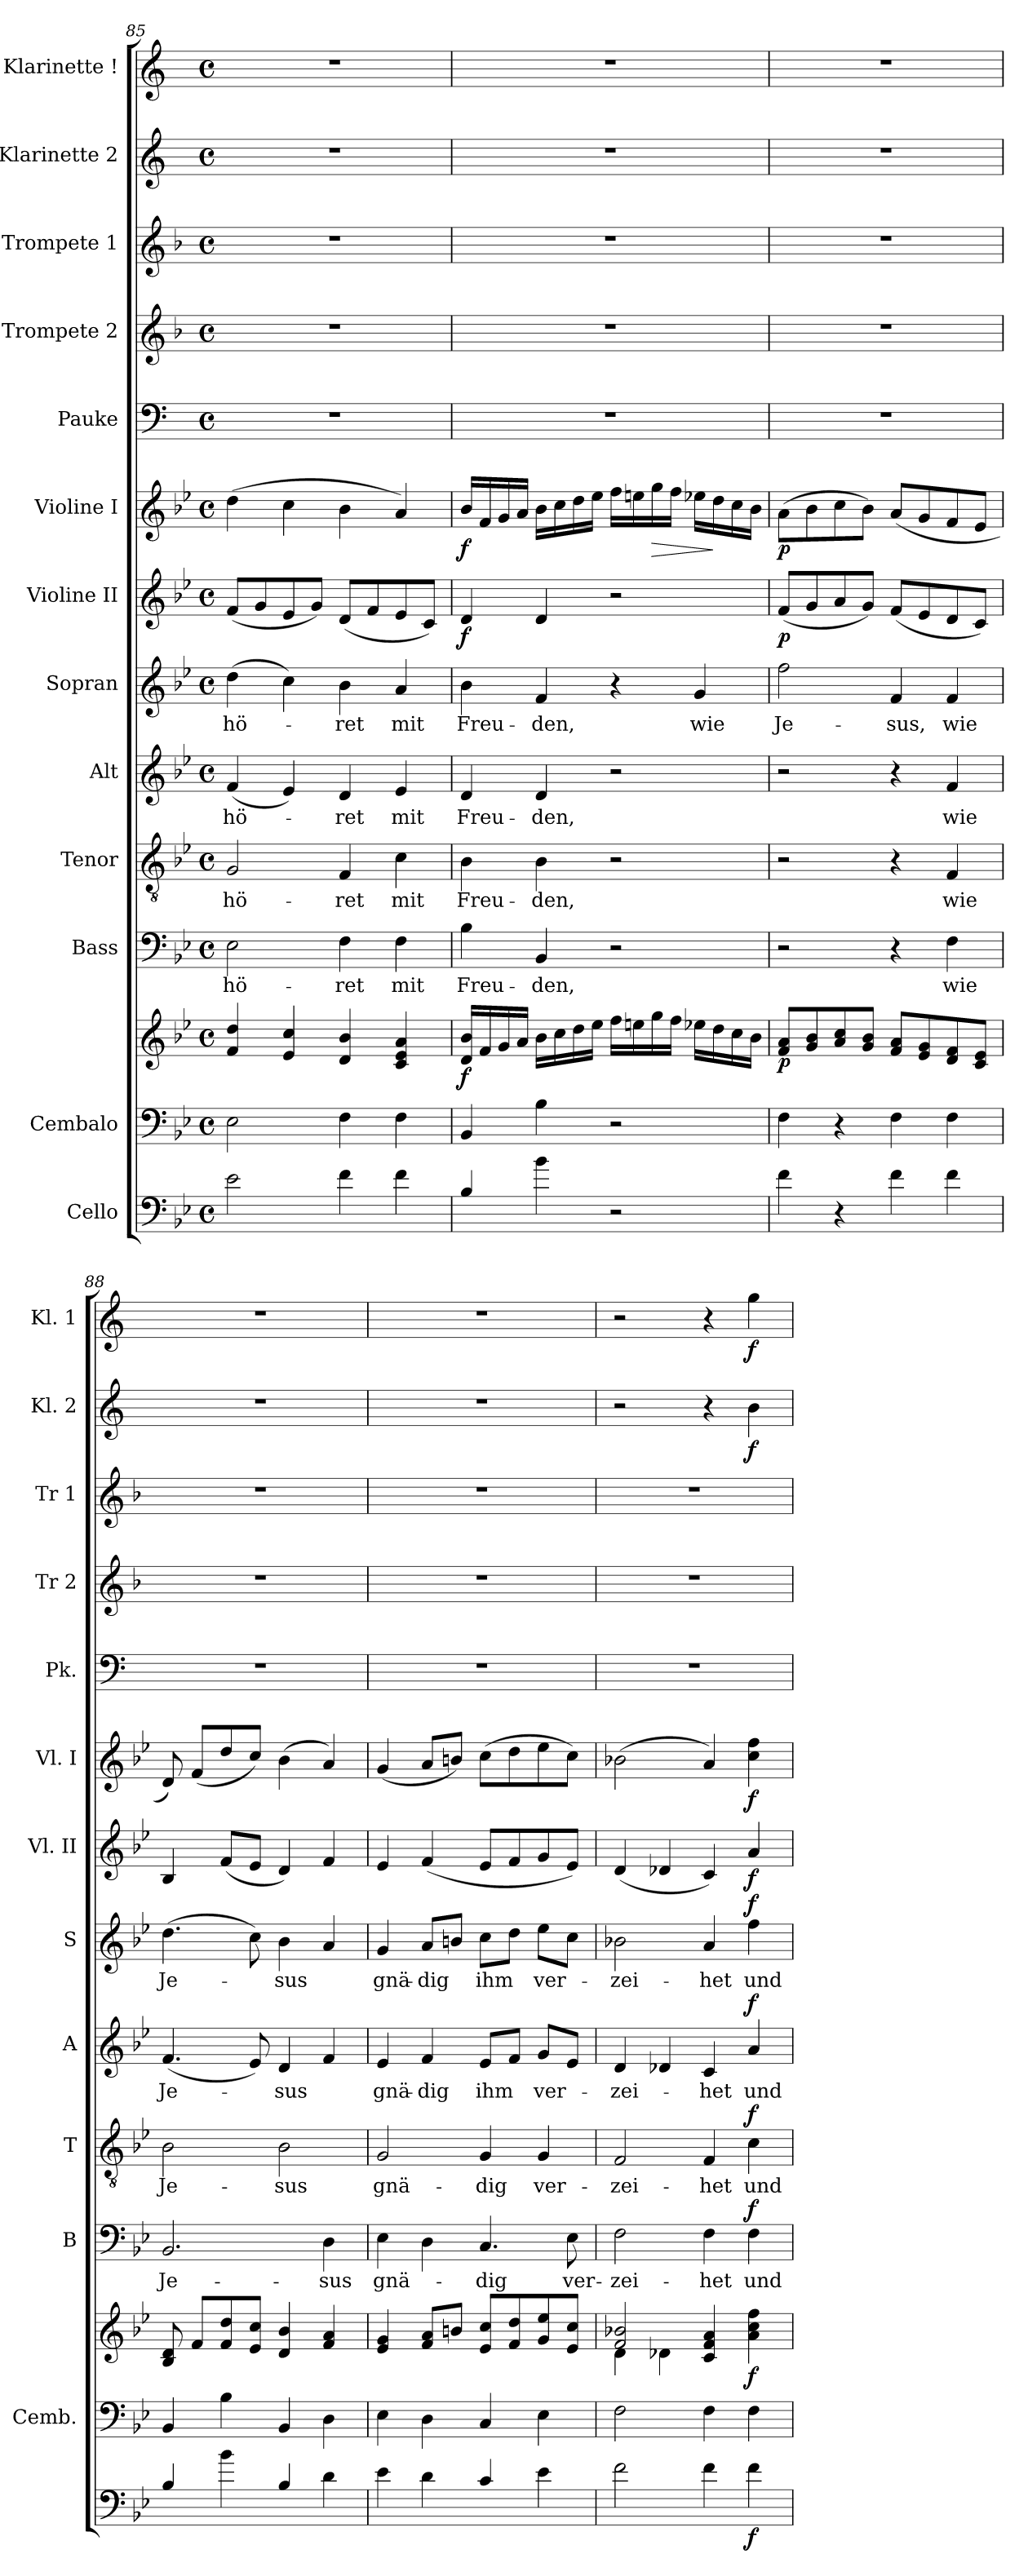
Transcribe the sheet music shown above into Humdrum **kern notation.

**kern	**dynam	**kern	**kern	**dynam	**kern	**text	**dynam	**kern	**text	**dynam	**kern	**text	**dynam	**kern	**text	**dynam	**kern	**dynam	**kern	**dynam	**kern	**kern	**kern	**kern	**dynam	**kern	**dynam
*part13	*part13	*part12	*part12	*part12	*part11	*part11	*part11	*part10	*part10	*part10	*part9	*part9	*part9	*part8	*part8	*part8	*part7	*part7	*part6	*part6	*part5	*part4	*part3	*part2	*part2	*part1	*part1
*staff14	*staff14	*staff13	*staff12	*staff12/13	*staff11	*staff11	*staff11	*staff10	*staff10	*staff10	*staff9	*staff9	*staff9	*staff8	*staff8	*staff8	*staff7	*staff7	*staff6	*staff6	*staff5	*staff4	*staff3	*staff2	*staff2	*staff1	*staff1
*I"Cello	*	*I"Cembalo	*	*	*I"Bass	*	*	*I"Tenor	*	*	*I"Alt	*	*	*I"Sopran	*	*	*I"Violine II	*	*I"Violine I	*	*I"Pauke	*I"Trompete 2	*I"Trompete 1	*I"Klarinette 2	*	*I"Klarinette !	*
*	*	*I'Cemb.	*	*	*I'B	*	*	*I'T	*	*	*I'A	*	*	*I'S	*	*	*I'Vl. II	*	*I'Vl. I	*	*I'Pk.	*I'Tr 2	*I'Tr 1	*I'Kl. 2	*	*I'Kl. 1	*
!!LO:PB:g=z
*clefF4	*	*clefF4	*clefG2	*	*clefF4	*	*	*clefGv2	*	*	*clefG2	*	*	*clefG2	*	*	*clefG2	*	*clefG2	*	*clefF4	*clefG2	*clefG2	*clefG2	*	*clefG2	*
*ITrd7c12	*	*	*	*	*	*	*	*	*	*	*	*	*	*	*	*	*	*	*	*	*ITrd1c2	*ITrd4c7	*ITrd4c7	*ITrd1c2	*	*ITrd1c2	*
*k[b-e-]	*	*k[b-e-]	*k[b-e-]	*	*k[b-e-]	*	*	*k[b-e-]	*	*	*k[b-e-]	*	*	*k[b-e-]	*	*	*k[b-e-]	*	*k[b-e-]	*	*k[b-e-]	*k[b-e-]	*k[b-e-]	*k[b-e-]	*	*k[b-e-]	*
*B-:	*	*B-:	*B-:	*	*B-:	*	*	*B-:	*	*	*B-:	*	*	*B-:	*	*	*B-:	*	*B-:	*	*B-:	*B-:	*B-:	*B-:	*	*B-:	*
*M4/4	*	*M4/4	*M4/4	*	*M4/4	*	*	*M4/4	*	*	*M4/4	*	*	*M4/4	*	*	*M4/4	*	*M4/4	*	*M4/4	*M4/4	*M4/4	*M4/4	*	*M4/4	*
*met(c)	*	*met(c)	*met(c)	*	*met(c)	*	*	*met(c)	*	*	*met(c)	*	*	*met(c)	*	*	*met(c)	*	*met(c)	*	*met(c)	*met(c)	*met(c)	*met(c)	*	*met(c)	*
=85	=85	=85	=85	=85	=85	=85	=85	=85	=85	=85	=85	=85	=85	=85	=85	=85	=85	=85	=85	=85	=85	=85	=85	=85	=85	=85	=85
!	!	!	!	!	!	!LO:LY:b	!	!	!LO:LY:b	!	!	!LO:LY:b	!	!	!LO:LY:b	!	!	!	!	!	!	!	!	!	!	!	!
2E-\	.	2E-\	4f/ 4dd/	.	2E-\	hö-	.	2G/	hö-	.	(<4f/	hö-	.	(>4dd\	hö-	.	(<8f/L	.	(>4dd\	.	1r	1r	1r	1r	.	1r	.
.	.	.	.	.	.	.	.	.	.	.	.	.	.	.	.	.	8g/	.	.	.	.	.	.	.	.	.	.
.	.	.	4e-/ 4cc/	.	.	.	.	.	.	.	4e-/)	.	.	4cc\)	.	.	8e-/	.	4cc\	.	.	.	.	.	.	.	.
.	.	.	.	.	.	.	.	.	.	.	.	.	.	.	.	.	8g/J)	.	.	.	.	.	.	.	.	.	.
!	!	!	!	!	!	!LO:LY:b	!	!	!LO:LY:b	!	!	!LO:LY:b	!	!	!LO:LY:b	!	!	!	!	!	!	!	!	!	!	!	!
4F\	.	4F\	4d/ 4b-/	.	4F\	-ret	.	4F/	-ret	.	4d/	-ret	.	4b-\	-ret	.	(<8d/L	.	4b-\	.	.	.	.	.	.	.	.
.	.	.	.	.	.	.	.	.	.	.	.	.	.	.	.	.	8f/	.	.	.	.	.	.	.	.	.	.
!	!	!	!	!	!	!LO:LY:b	!	!	!LO:LY:b	!	!	!LO:LY:b	!	!	!LO:LY:b	!	!	!	!	!	!	!	!	!	!	!	!
4F\	.	4F\	4c/ 4e-/ 4a/	.	4F\	mit	.	4c\	mit	.	4e-/	mit	.	4a/	mit	.	8e-/	.	4a/)	.	.	.	.	.	.	.	.
.	.	.	.	.	.	.	.	.	.	.	.	.	.	.	.	.	8c/J)	.	.	.	.	.	.	.	.	.	.
=86	=86	=86	=86	=86	=86	=86	=86	=86	=86	=86	=86	=86	=86	=86	=86	=86	=86	=86	=86	=86	=86	=86	=86	=86	=86	=86	=86
!	!	!	!	!LO:DY:b	!	!LO:LY:b	!	!	!LO:LY:b	!	!	!LO:LY:b	!	!	!LO:LY:b	!	!	!LO:DY:b	!	!LO:DY:b	!	!	!	!	!	!	!
4BB-/	.	4BB-/	16d/ 16b-/LL	f	4B-\	Freu-	.	4B-\	Freu-	.	4d/	Freu-	.	4b-\	Freu-	.	4d/	f	16b-/LL	f	1r	1r	1r	1r	.	1r	.
.	.	.	16f/	.	.	.	.	.	.	.	.	.	.	.	.	.	.	.	16f/	.	.	.	.	.	.	.	.
.	.	.	16g/	.	.	.	.	.	.	.	.	.	.	.	.	.	.	.	16g/	.	.	.	.	.	.	.	.
.	.	.	16a/JJ	.	.	.	.	.	.	.	.	.	.	.	.	.	.	.	16a/JJ	.	.	.	.	.	.	.	.
!	!	!	!	!	!	!LO:LY:b	!	!	!LO:LY:b	!	!	!LO:LY:b	!	!	!LO:LY:b	!	!	!	!	!	!	!	!	!	!	!	!
4B-\	.	4B-\	16b-\LL	.	4BB-/	-den,	.	4B-\	-den,	.	4d/	-den,	.	4f/	-den,	.	4d/	.	16b-\LL	.	.	.	.	.	.	.	.
.	.	.	16cc\	.	.	.	.	.	.	.	.	.	.	.	.	.	.	.	16cc\	.	.	.	.	.	.	.	.
.	.	.	16dd\	.	.	.	.	.	.	.	.	.	.	.	.	.	.	.	16dd\	.	.	.	.	.	.	.	.
.	.	.	16ee-\JJ	.	.	.	.	.	.	.	.	.	.	.	.	.	.	.	16ee-\JJ	.	.	.	.	.	.	.	.
2r	.	2r	16ff\LL	.	2r	.	.	2r	.	.	2r	.	.	4r	.	.	2r	.	16ff\LL	.	.	.	.	.	.	.	.
.	.	.	16een\	.	.	.	.	.	.	.	.	.	.	.	.	.	.	.	16een\	.	.	.	.	.	.	.	.
!	!	!	!	!	!	!	!	!	!	!	!	!	!	!	!	!	!	!	!	!LO:HP:b	!	!	!	!	!	!	!
.	.	.	16gg\	.	.	.	.	.	.	.	.	.	.	.	.	.	.	.	16gg\	>	.	.	.	.	.	.	.
.	.	.	16ff\JJ	.	.	.	.	.	.	.	.	.	.	.	.	.	.	.	16ff\JJ	.	.	.	.	.	.	.	.
!	!	!	!	!	!	!	!	!	!	!	!	!	!	!	!LO:LY:b	!	!	!	!	!	!	!	!	!	!	!	!
.	.	.	16ee-X\LL	.	.	.	.	.	.	.	.	.	.	4g/	wie	.	.	.	16ee-X\LL	.	.	.	.	.	.	.	.
.	.	.	16dd\	.	.	.	.	.	.	.	.	.	.	.	.	.	.	.	16dd\	]	.	.	.	.	.	.	.
.	.	.	16cc\	.	.	.	.	.	.	.	.	.	.	.	.	.	.	.	16cc\	.	.	.	.	.	.	.	.
.	.	.	16b-\JJ	.	.	.	.	.	.	.	.	.	.	.	.	.	.	.	16b-\JJ	.	.	.	.	.	.	.	.
=87	=87	=87	=87	=87	=87	=87	=87	=87	=87	=87	=87	=87	=87	=87	=87	=87	=87	=87	=87	=87	=87	=87	=87	=87	=87	=87	=87
!	!	!	!	!LO:DY:b	!	!	!	!	!	!	!	!	!	!	!LO:LY:b	!	!	!LO:DY:b	!	!LO:DY:b	!	!	!	!	!	!	!
4F\	.	4F\	8f/ 8a/L	p	2r	.	.	2r	.	.	2r	.	.	2ff\	Je-	.	(<8f/L	p	(>8a\L	p	1r	1r	1r	1r	.	1r	.
.	.	.	8g/ 8b-/	.	.	.	.	.	.	.	.	.	.	.	.	.	8g/	.	8b-\	.	.	.	.	.	.	.	.
4r	.	4r	8a/ 8cc/	.	.	.	.	.	.	.	.	.	.	.	.	.	8a/	.	8cc\	.	.	.	.	.	.	.	.
.	.	.	8g/ 8b-/J	.	.	.	.	.	.	.	.	.	.	.	.	.	8g/J)	.	8b-\J)	.	.	.	.	.	.	.	.
!	!	!	!	!	!	!	!	!	!	!	!	!	!	!	!LO:LY:b	!	!	!	!	!	!	!	!	!	!	!	!
4F\	.	4F\	8f/ 8a/L	.	4r	.	.	4r	.	.	4r	.	.	4f/	-sus,	.	(<8f/L	.	(<8a/L	.	.	.	.	.	.	.	.
.	.	.	8e-/ 8g/	.	.	.	.	.	.	.	.	.	.	.	.	.	8e-/	.	8g/	.	.	.	.	.	.	.	.
!	!	!	!	!	!	!LO:LY:b	!	!	!LO:LY:b	!	!	!LO:LY:b	!	!	!LO:LY:b	!	!	!	!	!	!	!	!	!	!	!	!
4F\	.	4F\	8d/ 8f/	.	4F\	wie	.	4F/	wie	.	4f/	wie	.	4f/	wie	.	8d/	.	8f/	.	.	.	.	.	.	.	.
.	.	.	8c/ 8e-/J	.	.	.	.	.	.	.	.	.	.	.	.	.	8c/J)	.	8e-/J	.	.	.	.	.	.	.	.
=88	=88	=88	=88	=88	=88	=88	=88	=88	=88	=88	=88	=88	=88	=88	=88	=88	=88	=88	=88	=88	=88	=88	=88	=88	=88	=88	=88
!	!	!	!	!	!	!LO:LY:b	!	!	!LO:LY:b	!	!	!LO:LY:b	!	!	!LO:LY:b	!	!	!	!	!	!	!	!	!	!	!	!
4BB-/	.	4BB-/	8B-/ 8d/	.	2.BB-/	Je-	.	2B-\	Je-	.	(<4.f/	Je-	.	(>4.dd\	Je-	.	4B-/	.	8d/)	.	1r	1r	1r	1r	.	1r	.
.	.	.	8f/L	.	.	.	.	.	.	.	.	.	.	.	.	.	.	.	(<8f/L	.	.	.	.	.	.	.	.
4B-\	.	4B-\	8f/ 8dd/	.	.	.	.	.	.	.	.	.	.	.	.	.	(<8f/L	.	8dd/	.	.	.	.	.	.	.	.
.	.	.	8e-/ 8cc/J	.	.	.	.	.	.	.	8e-/)	.	.	8cc\)	.	.	8e-/J	.	8cc/J)	.	.	.	.	.	.	.	.
!	!	!	!	!	!	!	!	!	!LO:LY:b	!	!	!LO:LY:b	!	!	!LO:LY:b	!	!	!	!	!	!	!	!	!	!	!	!
4BB-/	.	4BB-/	4d/ 4b-/	.	.	.	.	2B-\	-sus	.	4d/	-sus	.	4b-\	-sus	.	4d/)	.	(>4b-\	.	.	.	.	.	.	.	.
!	!	!	!	!	!	!LO:LY:b	!	!	!	!	!	!	!	!	!	!	!	!	!	!	!	!	!	!	!	!	!
4D\	.	4D\	4f/ 4a/	.	4D\	-sus	.	.	.	.	4f/	.	.	4a/	.	.	4f/	.	4a/)	.	.	.	.	.	.	.	.
=89	=89	=89	=89	=89	=89	=89	=89	=89	=89	=89	=89	=89	=89	=89	=89	=89	=89	=89	=89	=89	=89	=89	=89	=89	=89	=89	=89
!	!	!	!	!	!	!LO:LY:b	!	!	!LO:LY:b	!	!	!LO:LY:b	!	!	!LO:LY:b	!	!	!	!	!	!	!	!	!	!	!	!
4E-\	.	4E-\	4e-/ 4g/	.	4E-\	gnä-	.	2G/	gnä-	.	4e-/	gnä-	.	4g/	gnä-	.	4e-/	.	(<4g/	.	1r	1r	1r	1r	.	1r	.
!	!	!	!	!	!	!	!	!	!	!	!	!LO:LY:b	!	!	!LO:LY:b	!	!	!	!	!	!	!	!	!	!	!	!
4D\	.	4D\	8f/ 8a/L	.	4D\	.	.	.	.	.	4f/	-dig	.	8a/L	-dig	.	(<4f/	.	8a/L	.	.	.	.	.	.	.	.
.	.	.	8bn/J	.	.	.	.	.	.	.	.	.	.	8bn/J	.	.	.	.	8bn/J)	.	.	.	.	.	.	.	.
!	!	!	!	!	!	!LO:LY:b	!	!	!LO:LY:b	!	!	!LO:LY:b	!	!	!LO:LY:b	!	!	!	!	!	!	!	!	!	!	!	!
4C/	.	4C/	8e-/ 8cc/L	.	4.C/	-dig	.	4G/	-dig	.	8e-/L	ihm	.	8cc\L	ihm	.	8e-/L	.	(>8cc\L	.	.	.	.	.	.	.	.
.	.	.	8f/ 8dd/	.	.	.	.	.	.	.	8f/J	.	.	8dd\J	.	.	8f/	.	8dd\	.	.	.	.	.	.	.	.
!	!	!	!	!	!	!	!	!	!LO:LY:b	!	!	!LO:LY:b	!	!	!LO:LY:b	!	!	!	!	!	!	!	!	!	!	!	!
4E-\	.	4E-\	8g/ 8ee-/	.	.	.	.	4G/	ver-	.	8g/L	ver-	.	8ee-\L	ver-	.	8g/	.	8ee-\	.	.	.	.	.	.	.	.
!	!	!	!	!	!	!LO:LY:b	!	!	!	!	!	!	!	!	!	!	!	!	!	!	!	!	!	!	!	!	!
.	.	.	8e-/ 8cc/J	.	8E-\	ver-	.	.	.	.	8e-/J	.	.	8cc\J	.	.	8e-/J)	.	8cc\J)	.	.	.	.	.	.	.	.
!!LO:PB:g=z
=90	=90	=90	=90	=90	=90	=90	=90	=90	=90	=90	=90	=90	=90	=90	=90	=90	=90	=90	=90	=90	=90	=90	=90	=90	=90	=90	=90
*	*	*	*^	*	*	*	*	*	*	*	*	*	*	*	*	*	*	*	*	*	*	*	*	*	*	*	*
!	!	!	!	!	!	!	!LO:LY:b	!	!	!LO:LY:b	!	!	!LO:LY:b	!	!	!LO:LY:b	!	!	!	!	!	!	!	!	!	!	!	!
2F\	.	2F\	2f/ 2b-X/	4d\	.	2F\	-zei-	.	2F/	-zei-	.	4d/	-zei-	.	2b-X\	-zei-	.	(<4d/	.	(>2b-X\	.	1r	1r	1r	2r	.	2r	.
.	.	.	.	4d-X\	.	.	.	.	.	.	.	4d-X/	.	.	.	.	.	4d-X/	.	.	.	.	.	.	.	.	.	.
!	!	!	!	!	!	!	!LO:LY:b	!	!	!LO:LY:b	!	!	!LO:LY:b	!	!	!LO:LY:b	!	!	!	!	!	!	!	!	!	!	!	!
4F\	.	4F\	4c/ 4f/ 4a/	2ryy	.	4F\	-het	.	4F/	-het	.	4c/	-het	.	4a/	-het	.	4c/)	.	4a/)	.	.	.	.	4r	.	4r	.
!	!LO:DY:b	!	!	!	!LO:DY:b	!	!LO:LY:b	!LO:DY:a	!	!LO:LY:b	!LO:DY:a	!	!LO:LY:b	!LO:DY:a	!	!LO:LY:b	!LO:DY:a	!	!LO:DY:b	!	!LO:DY:b	!	!	!	!	!LO:DY:b	!	!LO:DY:b
4F\	f	4F\	4a\ 4cc\ 4ff\	.	f	4F\	und	f	4c\	und	f	4a/	und	f	4ff\	und	f	4a/	f	4cc\ 4ff\	f	.	.	.	4a\	f	4ff\	f
*	*	*	*v	*v	*	*	*	*	*	*	*	*	*	*	*	*	*	*	*	*	*	*	*	*	*	*	*	*
=	=	=	=	=	=	=	=	=	=	=	=	=	=	=	=	=	=	=	=	=	=	=	=	=	=	=	=
*-	*-	*-	*-	*-	*-	*-	*-	*-	*-	*-	*-	*-	*-	*-	*-	*-	*-	*-	*-	*-	*-	*-	*-	*-	*-	*-	*-
